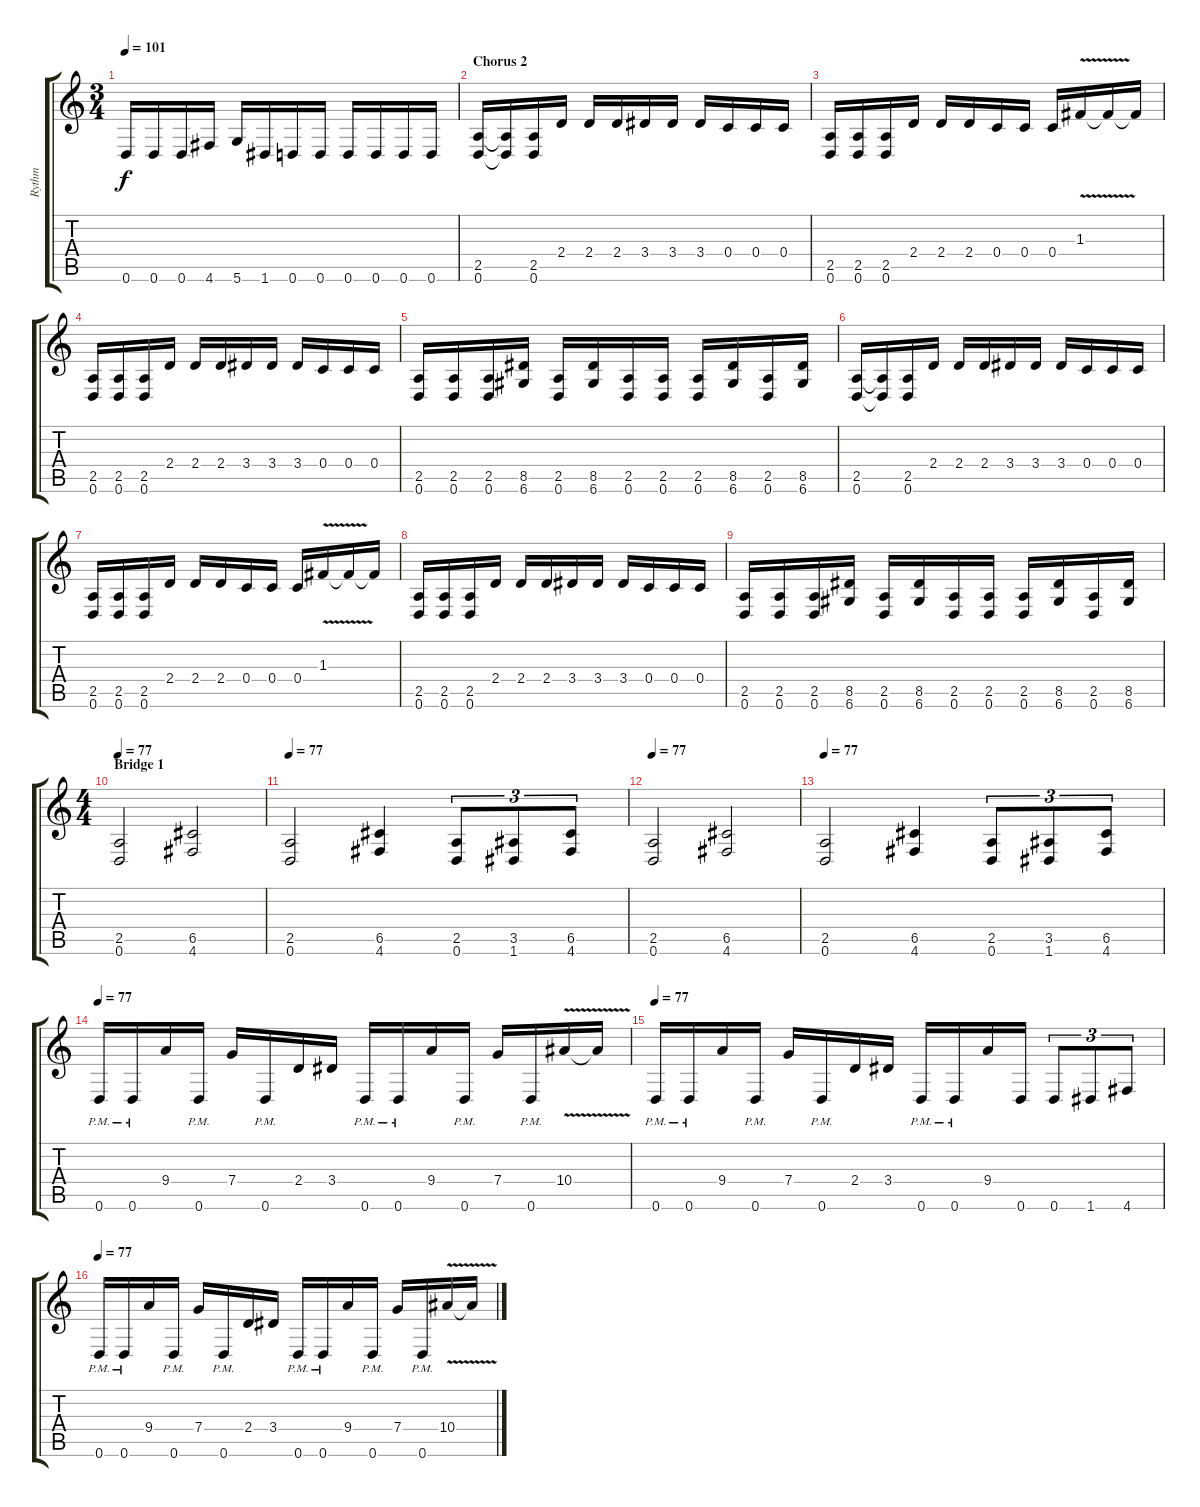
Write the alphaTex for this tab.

\track ("Rythm" "Rythm") {instrument distortionguitar}
\staff {score tabs}
\tuning (D4 A3 F3 C3 G2 D2) {hide}
\ts (3 4)
\tempo 101
\clef g2
\ks c
0.6.16{dy f} 0.6.16 0.6.16 4.6.16 5.6.16 1.6.16 0.6.16 0.6.16 0.6.16 0.6.16 0.6.16 0.6.16 |
\section ("" "Chorus 2")
(2.5 0.6).16 (2.5{t} 0.6{t}).16 (2.5 0.6).16 2.4.16 2.4.16 2.4.16 3.4.16 3.4.16 3.4.16 0.4.16 0.4.16 0.4.16 |
(2.5 0.6).16 (2.5 0.6).16 (2.5 0.6).16 2.4.16 2.4.16 2.4.16 0.4.16 0.4.16 0.4.16 1.3{v}.16 1.3{t}.16 1.3{t}.16 |
(2.5 0.6).16 (2.5 0.6).16 (2.5 0.6).16 2.4.16 2.4.16 2.4.16 3.4.16 3.4.16 3.4.16 0.4.16 0.4.16 0.4.16 |
(2.5 0.6).16 (2.5 0.6).16 (2.5 0.6).16 (8.5 6.6).16 (2.5 0.6).16 (8.5 6.6).16 (2.5 0.6).16 (2.5 0.6).16 (2.5 0.6).16 (8.5 6.6).16 (2.5 0.6).16 (8.5 6.6).16 |
(2.5 0.6).16 (2.5{t} 0.6{t}).16 (2.5 0.6).16 2.4.16 2.4.16 2.4.16 3.4.16 3.4.16 3.4.16 0.4.16 0.4.16 0.4.16 |
(2.5 0.6).16 (2.5 0.6).16 (2.5 0.6).16 2.4.16 2.4.16 2.4.16 0.4.16 0.4.16 0.4.16 1.3{v}.16 1.3{t}.16 1.3{t}.16 |
(2.5 0.6).16 (2.5 0.6).16 (2.5 0.6).16 2.4.16 2.4.16 2.4.16 3.4.16 3.4.16 3.4.16 0.4.16 0.4.16 0.4.16 |
(2.5 0.6).16 (2.5 0.6).16 (2.5 0.6).16 (8.5 6.6).16 (2.5 0.6).16 (8.5 6.6).16 (2.5 0.6).16 (2.5 0.6).16 (2.5 0.6).16 (8.5 6.6).16 (2.5 0.6).16 (8.5 6.6).16 |
\ts (4 4)
\section ("" "Bridge 1")
\tempo 77
(2.5 0.6).2 (6.5 4.6).2 |
\tempo 77
(2.5 0.6).2 (6.5 4.6).4 (2.5 0.6).8{tu (3 2)} (3.5 1.6).8{tu (3 2)} (6.5 4.6).8{tu (3 2)} |
\tempo 77
(2.5 0.6).2 (6.5 4.6).2 |
\tempo 77
(2.5 0.6).2 (6.5 4.6).4 (2.5 0.6).8{tu (3 2)} (3.5 1.6).8{tu (3 2)} (6.5 4.6).8{tu (3 2)} |
\tempo 77
0.6{pm}.16 0.6{pm}.16 9.4.16 0.6{pm}.16 7.4.16 0.6{pm}.16 2.4.16 3.4.16 0.6{pm}.16 0.6{pm}.16 9.4.16 0.6{pm}.16 7.4.16 0.6{pm}.16 10.4{v}.16 10.4{t}.16 |
\tempo 77
0.6{pm}.16 0.6{pm}.16 9.4.16 0.6{pm}.16 7.4.16 0.6{pm}.16 2.4.16 3.4.16 0.6{pm}.16 0.6{pm}.16 9.4.16 0.6.16 0.6.8{tu (3 2)} 1.6.8{tu (3 2)} 4.6.8{tu (3 2)} |
\tempo 77
0.6{pm}.16 0.6{pm}.16 9.4.16 0.6{pm}.16 7.4.16 0.6{pm}.16 2.4.16 3.4.16 0.6{pm}.16 0.6{pm}.16 9.4.16 0.6{pm}.16 7.4.16 0.6{pm}.16 10.4{v}.16 10.4{t}.16
